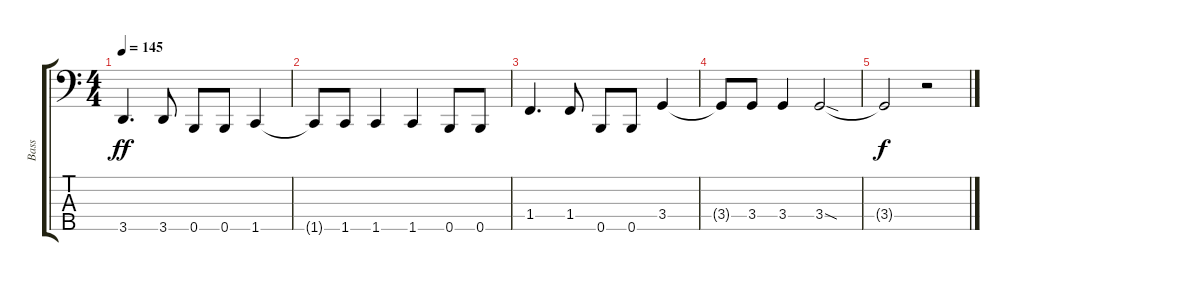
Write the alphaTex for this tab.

\track ("Bass" "Bass") {instrument electricbassfinger}
\staff {score tabs}
\tuning (G2 D2 A1 E1 B0) {hide}
\ts (4 4)
\tempo 145
\clef f4
\ks c
3.5.4{d dy ff} 3.5.8 0.5.8 0.5.8 1.5.4 |
1.5{t}.8 1.5.8 1.5.4 1.5.4 0.5.8 0.5.8 |
1.4.4{d} 1.4.8 0.5.8 0.5.8 3.4.4 |
3.4{t}.8 3.4.8 3.4.4 3.4{sod}.2 |
3.4{t}.2{dy f} r.2
